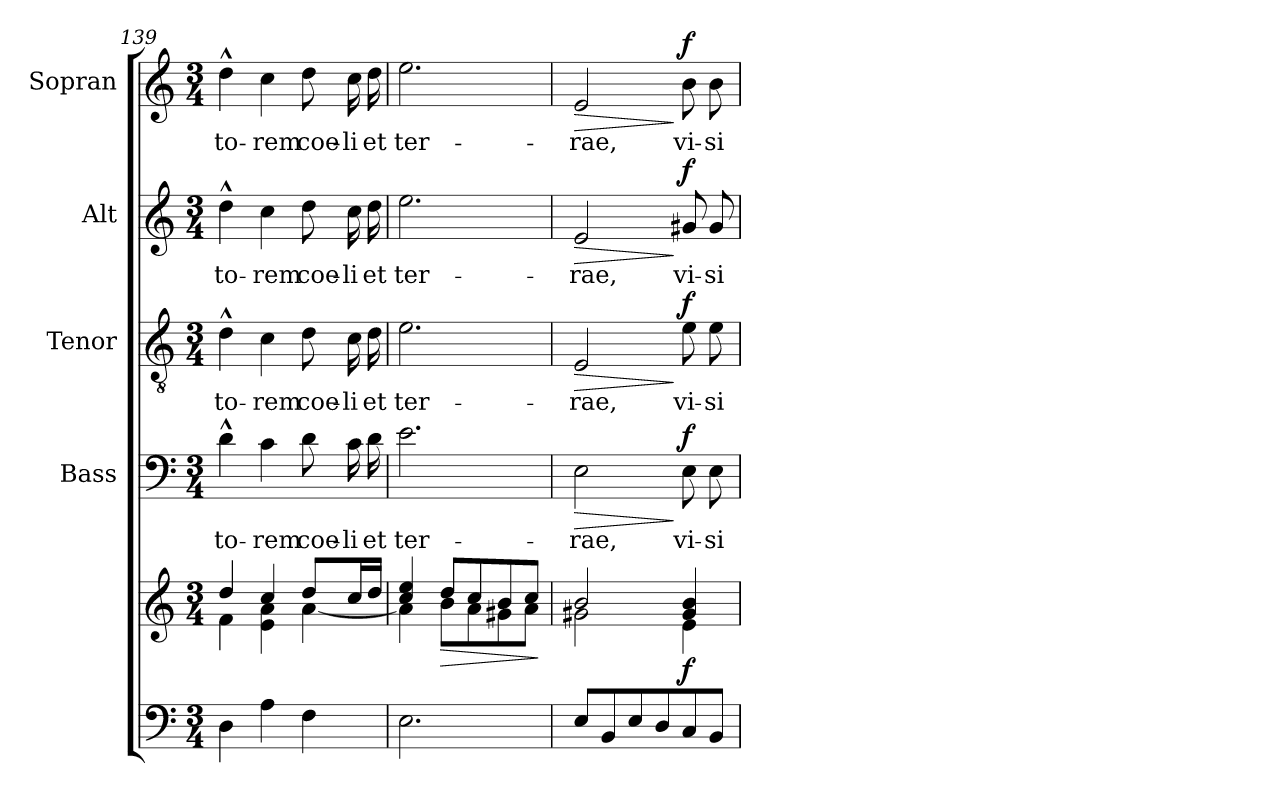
**kern	**kern	**dynam	**kern	**text	**dynam	**kern	**text	**dynam	**kern	**text	**dynam	**kern	**text	**dynam
*part5	*part5	*part5	*part4	*part4	*part4	*part3	*part3	*part3	*part2	*part2	*part2	*part1	*part1	*part1
*staff6	*staff5	*staff5/6	*staff4	*staff4	*staff4	*staff3	*staff3	*staff3	*staff2	*staff2	*staff2	*staff1	*staff1	*staff1
*	*	*	*I"Bass	*	*	*I"Tenor	*	*	*I"Alt	*	*	*I"Sopran	*	*
*	*	*	*I'B.	*	*	*I'T.	*	*	*I'A.	*	*	*I'S.	*	*
*clefF4	*clefG2	*	*clefF4	*	*	*clefGv2	*	*	*clefG2	*	*	*clefG2	*	*
*k[]	*k[]	*	*k[]	*	*	*k[]	*	*	*k[]	*	*	*k[]	*	*
*C:	*C:	*	*C:	*	*	*C:	*	*	*C:	*	*	*C:	*	*
*M3/4	*M3/4	*	*M3/4	*	*	*M3/4	*	*	*M3/4	*	*	*M3/4	*	*
=139	=139	=139	=139	=139	=139	=139	=139	=139	=139	=139	=139	=139	=139	=139
*	*^	*	*	*	*	*	*	*	*	*	*	*	*	*
!	!	!	!	!	!LO:LY:b	!	!	!LO:LY:b	!	!	!LO:LY:b	!	!	!LO:LY:b	!
4D\	4dd/	4f\	.	4d^^>\	-to-	.	4d^^>\	-to-	.	4dd^^>\	-to-	.	4dd^^>\	-to-	.
!	!	!	!	!	!LO:LY:b	!	!	!LO:LY:b	!	!	!LO:LY:b	!	!	!LO:LY:b	!
4A\	4cc/	4e\ 4a\	.	4c\	-rem	.	4c\	-rem	.	4cc\	-rem	.	4cc\	-rem	.
!	!	!	!	!	!LO:LY:b	!	!	!LO:LY:b	!	!	!LO:LY:b	!	!	!LO:LY:b	!
4F\	8dd/L	[<4a\	.	8d\	coe-	.	8d\	coe-	.	8dd\	coe-	.	8dd\	coe-	.
!	!	!	!	!	!LO:LY:b	!	!	!LO:LY:b	!	!	!LO:LY:b	!	!	!LO:LY:b	!
.	16cc/L	.	.	16c\	-li	.	16c\	-li	.	16cc\	-li	.	16cc\	-li	.
!	!	!	!	!	!LO:LY:b	!	!	!LO:LY:b	!	!	!LO:LY:b	!	!	!LO:LY:b	!
.	16dd/JJ	.	.	16d\	et	.	16d\	et	.	16dd\	et	.	16dd\	et	.
=140	=140	=140	=140	=140	=140	=140	=140	=140	=140	=140	=140	=140	=140	=140	=140
!	!	!	!	!	!LO:LY:b	!	!	!LO:LY:b	!	!	!LO:LY:b	!	!	!LO:LY:b	!
2.E\	4cc/ 4ee/	4a\]	.	2.e\	ter-	.	2.e\	ter-	.	2.ee\	ter-	.	2.ee\	ter-	.
!	!	!	!LO:HP:b	!	!	!	!	!	!	!	!	!	!	!	!
.	8dd/L	8b\L	>	.	.	.	.	.	.	.	.	.	.	.	.
.	8cc/	8a\	.	.	.	.	.	.	.	.	.	.	.	.	.
.	8b/	8g#X\	.	.	.	.	.	.	.	.	.	.	.	.	.
.	8cc/J	8a\J	.	.	.	.	.	.	.	.	.	.	.	.	.
*	*v	*v	*	*	*	*	*	*	*	*	*	*	*	*	*
.	.	]	.	.	.	.	.	.	.	.	.	.	.	.
=141	=141	=141	=141	=141	=141	=141	=141	=141	=141	=141	=141	=141	=141	=141
*	*^	*	*	*	*	*	*	*	*	*	*	*	*	*
!	!	!	!	!	!LO:LY:b	!LO:HP:b	!	!LO:LY:b	!LO:HP:b	!	!LO:LY:b	!LO:HP:b	!	!LO:LY:b	!LO:HP:b
8E/L	2b/	2g#X\	.	2E\	-rae,	>	2E/	-rae,	>	2e/	-rae,	>	2e/	-rae,	>
8BB/	.	.	.	.	.	.	.	.	.	.	.	.	.	.	.
8E/	.	.	.	.	.	.	.	.	.	.	.	.	.	.	.
8D/	.	.	.	.	.	.	.	.	.	.	.	.	.	.	.
!	!	!	!LO:DY:b	!	!LO:LY:b	!LO:DY:n=1:a	!	!LO:LY:b	!LO:DY:n=1:a	!	!LO:LY:b	!LO:DY:n=1:a	!	!LO:LY:b	!LO:DY:n=1:a
8C/	4g#/ 4b/	4e\	f	8E\	vi-	] f	8e\	vi-	] f	8g#X/	vi-	] f	8b\	vi-	] f
!	!	!	!	!	!LO:LY:b	!	!	!LO:LY:b	!	!	!LO:LY:b	!	!	!LO:LY:b	!
8BB/J	.	.	.	8E\	-si-	.	8e\	-si-	.	8g#/	-si-	.	8b\	-si-	.
*	*v	*v	*	*	*	*	*	*	*	*	*	*	*	*	*
=	=	=	=	=	=	=	=	=	=	=	=	=	=	=
*-	*-	*-	*-	*-	*-	*-	*-	*-	*-	*-	*-	*-	*-	*-
